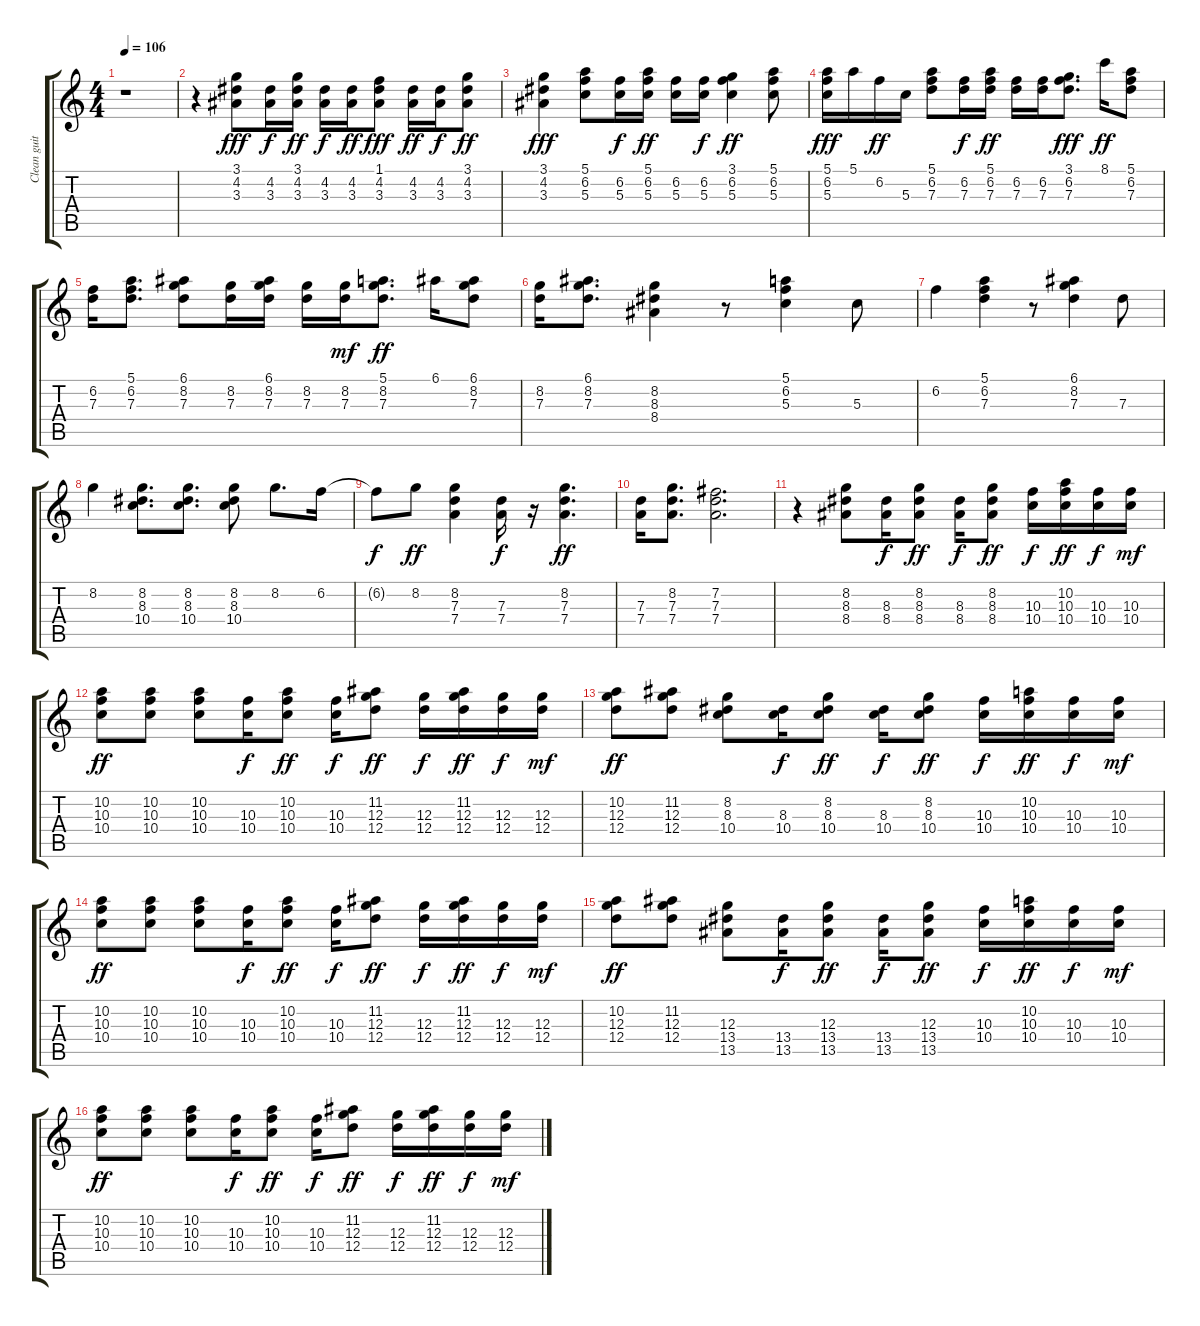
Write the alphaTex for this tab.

\track ("Clean guitar" "Clean guit") {instrument electricguitarclean}
\staff {score tabs}
\tuning (E4 B3 G3 D3 A2 E2) {hide}
\ts (4 4)
\tempo 106
\clef g2
\ks c
r.1{dy fff} |
r.4 (3.1 4.2 3.3).8 (4.2 3.3).16{dy f} (3.1 4.2 3.3).16{dy ff} (4.2 3.3).16{dy f} (4.2 3.3).16{dy ff} (1.1 4.2 3.3).8{dy fff} (4.2 3.3).16{dy ff} (4.2 3.3).16{dy f} (3.1 4.2 3.3).8{dy ff} |
(3.1 4.2 3.3).4{dy fff} (5.1 6.2 5.3).8 (6.2 5.3).16{dy f} (5.1 6.2 5.3).16{dy ff} (6.2 5.3).16 (6.2 5.3).16{dy f} (3.1 6.2 5.3).4{dy ff} (5.1 6.2 5.3).8 |
(5.1 6.2 5.3).16{dy fff} 5.1.16 6.2.16{dy ff} 5.3.16 (5.1 6.2 7.3).8 (6.2 7.3).16{dy f} (5.1 6.2 7.3).16{dy ff} (6.2 7.3).16 (6.2 7.3).16 (3.1 6.2 7.3).8{d dy fff} 8.1.16{dy ff} (5.1 6.2 7.3).8 |
(6.2 7.3).16 (5.1 6.2 7.3).8{d} (6.1 8.2 7.3).8 (8.2 7.3).16 (6.1 8.2 7.3).16 (8.2 7.3).16 (8.2 7.3).16{dy mf} (5.1 8.2 7.3).8{d dy ff} 6.1.16 (6.1 8.2 7.3).8 |
(8.2 7.3).16 (6.1 8.2 7.3).8{d} (8.2 8.3 8.4).4 r.8 (5.1 6.2 5.3).4 5.3.8 |
6.2.4 (5.1 6.2 7.3).4 r.8 (6.1 8.2 7.3).4 7.3.8 |
8.2.4 (8.2 8.3 10.4).8{d} (8.2 8.3 10.4).8{d} (8.2 8.3 10.4).8 8.2.8{d} 6.2.16 |
6.2{t}.8{dy f} 8.2.8{dy ff} (8.2 7.3 7.4).4 (7.3 7.4).16{dy f} r.16 (8.2 7.3 7.4).4{d dy ff} |
(7.3 7.4).16 (8.2 7.3 7.4).8{d} (7.2 7.3 7.4).2{d} |
r.4 (8.2 8.3 8.4).8 (8.3 8.4).16{dy f} (8.2 8.3 8.4).8{dy ff} (8.3 8.4).16{dy f} (8.2 8.3 8.4).8{dy ff} (10.3 10.4).16{dy f} (10.2 10.3 10.4).16{dy ff} (10.3 10.4).16{dy f} (10.3 10.4).16{dy mf} |
(10.2 10.3 10.4).8{dy ff} (10.2 10.3 10.4).8 (10.2 10.3 10.4).8 (10.3 10.4).16{dy f} (10.2 10.3 10.4).8{dy ff} (10.3 10.4).16{dy f} (11.2 12.3 12.4).8{dy ff} (12.3 12.4).16{dy f} (11.2 12.3 12.4).16{dy ff} (12.3 12.4).16{dy f} (12.3 12.4).16{dy mf} |
(10.2 12.3 12.4).8{dy ff} (11.2 12.3 12.4).8 (8.2 8.3 10.4).8 (8.3 10.4).16{dy f} (8.2 8.3 10.4).8{dy ff} (8.3 10.4).16{dy f} (8.2 8.3 10.4).8{dy ff} (10.3 10.4).16{dy f} (10.2 10.3 10.4).16{dy ff} (10.3 10.4).16{dy f} (10.3 10.4).16{dy mf} |
(10.2 10.3 10.4).8{dy ff} (10.2 10.3 10.4).8 (10.2 10.3 10.4).8 (10.3 10.4).16{dy f} (10.2 10.3 10.4).8{dy ff} (10.3 10.4).16{dy f} (11.2 12.3 12.4).8{dy ff} (12.3 12.4).16{dy f} (11.2 12.3 12.4).16{dy ff} (12.3 12.4).16{dy f} (12.3 12.4).16{dy mf} |
(10.2 12.3 12.4).8{dy ff} (11.2 12.3 12.4).8 (12.3 13.4 13.5).8 (13.4 13.5).16{dy f} (12.3 13.4 13.5).8{dy ff} (13.4 13.5).16{dy f} (12.3 13.4 13.5).8{dy ff} (10.3 10.4).16{dy f} (10.2 10.3 10.4).16{dy ff} (10.3 10.4).16{dy f} (10.3 10.4).16{dy mf} |
(10.2 10.3 10.4).8{dy ff} (10.2 10.3 10.4).8 (10.2 10.3 10.4).8 (10.3 10.4).16{dy f} (10.2 10.3 10.4).8{dy ff} (10.3 10.4).16{dy f} (11.2 12.3 12.4).8{dy ff} (12.3 12.4).16{dy f} (11.2 12.3 12.4).16{dy ff} (12.3 12.4).16{dy f} (12.3 12.4).16{dy mf}
